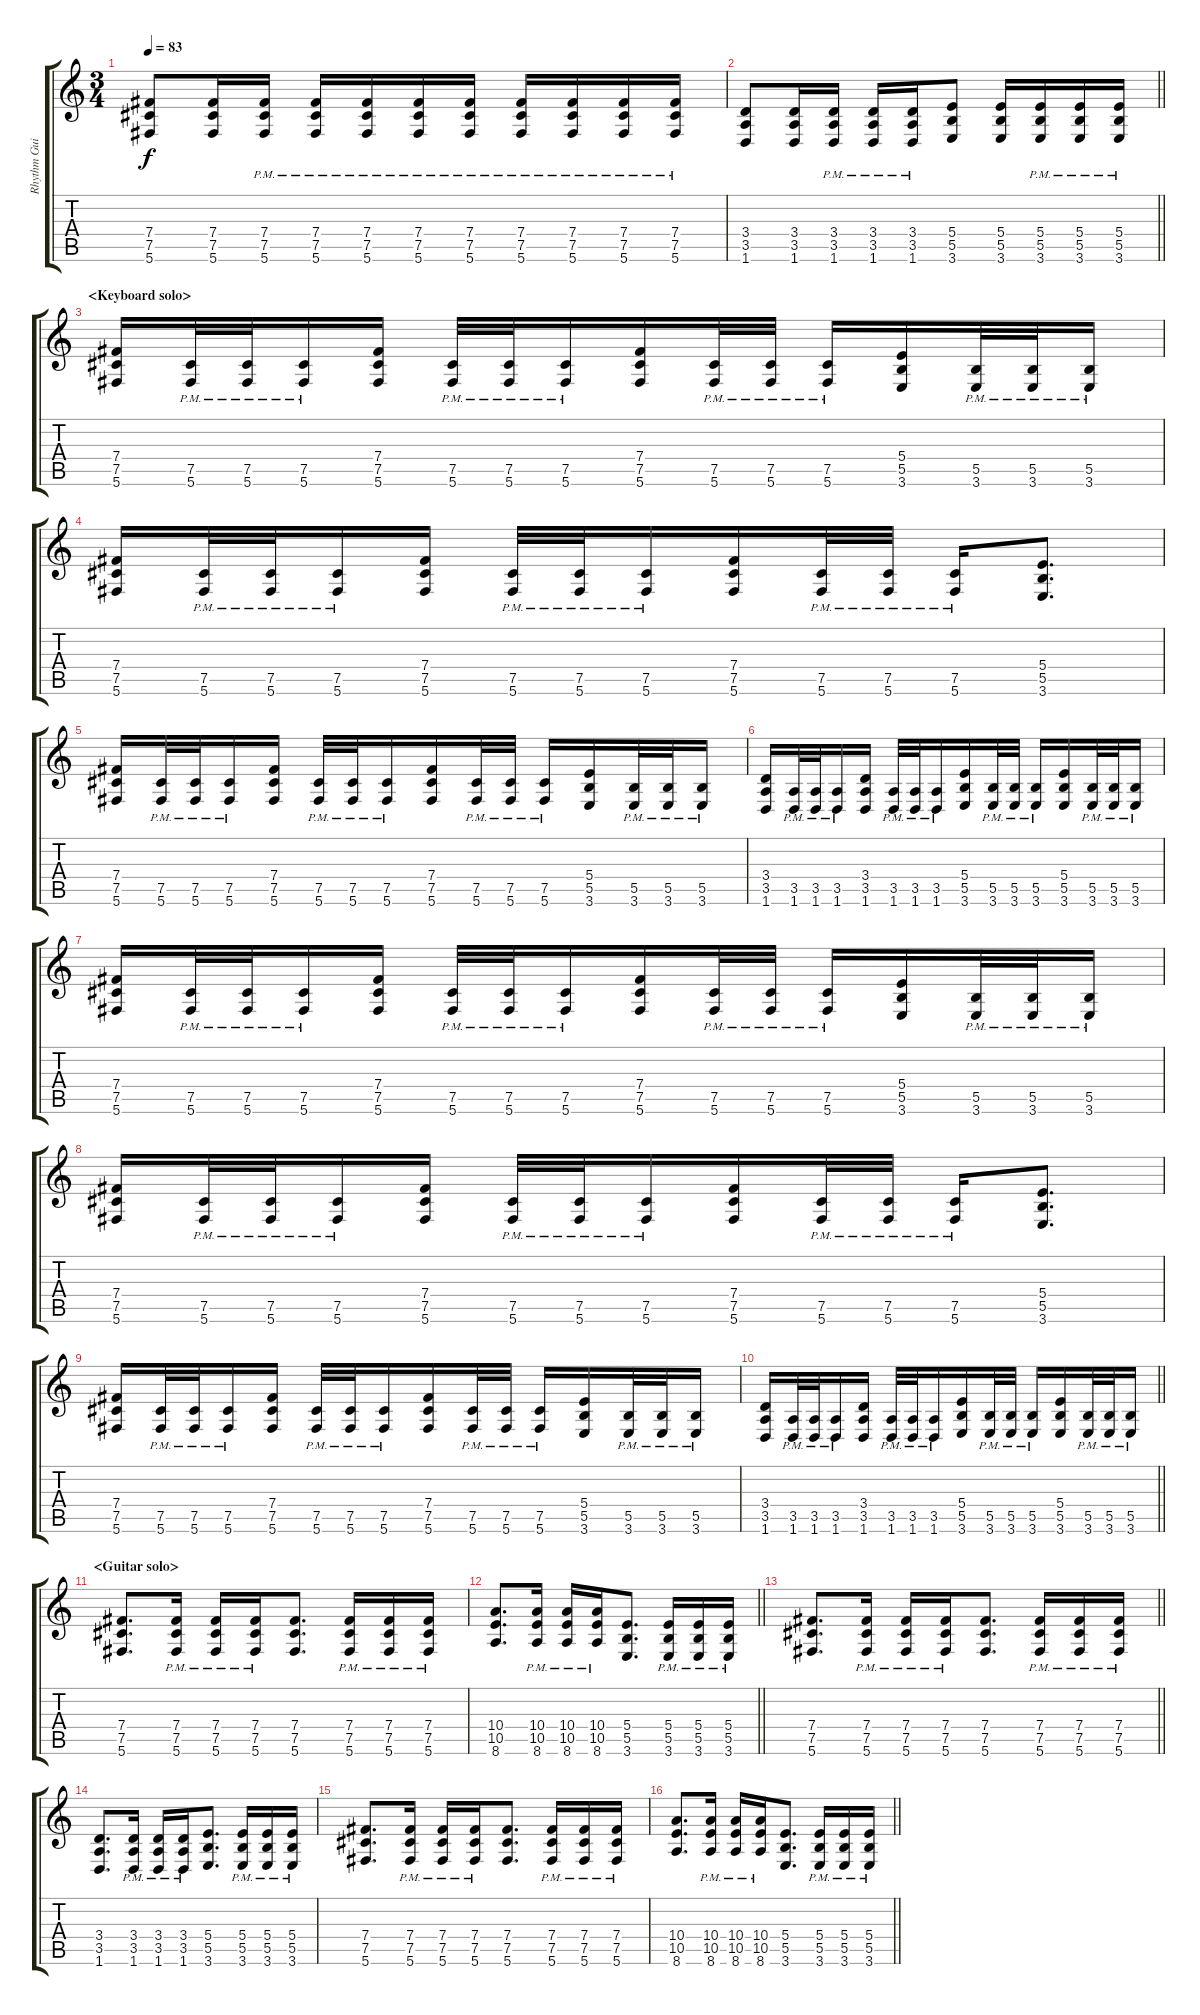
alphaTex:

\track ("Rhythm Guitar" "Rhythm Gui") {instrument overdrivenguitar}
\staff {score tabs}
\tuning (Db4 Ab3 E3 B2 Gb2 Db2) {hide}
\ts (3 4)
\tempo 83
\clef g2
\ks c
(7.4 7.5 5.6).8{dy f} (7.4 7.5 5.6).16 (7.4{pm} 7.5{pm} 5.6{pm}).16 (7.4{pm} 7.5{pm} 5.6{pm}).16 (7.4{pm} 7.5{pm} 5.6{pm}).16 (7.4{pm} 7.5{pm} 5.6{pm}).16 (7.4{pm} 7.5{pm} 5.6{pm}).16 (7.4{pm} 7.5{pm} 5.6{pm}).16 (7.4{pm} 7.5{pm} 5.6{pm}).16 (7.4{pm} 7.5{pm} 5.6{pm}).16 (7.4{pm} 7.5{pm} 5.6{pm}).16 |
\barLineRight lightlight
(3.4 3.5 1.6).8 (3.4 3.5 1.6).16 (3.4{pm} 3.5{pm} 1.6{pm}).16 (3.4{pm} 3.5{pm} 1.6{pm}).16 (3.4{pm} 3.5{pm} 1.6{pm}).16 (5.4 5.5 3.6).8 (5.4 5.5 3.6).16 (5.4{pm} 5.5{pm} 3.6{pm}).16 (5.4{pm} 5.5{pm} 3.6{pm}).16 (5.4{pm} 5.5{pm} 3.6{pm}).16 |
\section ("" "<Keyboard solo>")
(7.4 7.5 5.6).16 (7.5{pm} 5.6{pm}).32 (7.5{pm} 5.6{pm}).32 (7.5{pm} 5.6{pm}).16 (7.4 7.5 5.6).16 (7.5{pm} 5.6{pm}).32 (7.5{pm} 5.6{pm}).32 (7.5{pm} 5.6{pm}).16 (7.4 7.5 5.6).16 (7.5{pm} 5.6{pm}).32 (7.5{pm} 5.6{pm}).32 (7.5{pm} 5.6{pm}).16 (5.4 5.5 3.6).16 (5.5{pm} 3.6{pm}).32 (5.5{pm} 3.6{pm}).32 (5.5{pm} 3.6{pm}).16 |
(7.4 7.5 5.6).16 (7.5{pm} 5.6{pm}).32 (7.5{pm} 5.6{pm}).32 (7.5{pm} 5.6{pm}).16 (7.4 7.5 5.6).16 (7.5{pm} 5.6{pm}).32 (7.5{pm} 5.6{pm}).32 (7.5{pm} 5.6{pm}).16 (7.4 7.5 5.6).16 (7.5{pm} 5.6{pm}).32 (7.5{pm} 5.6{pm}).32 (7.5{pm} 5.6{pm}).16 (5.4 5.5 3.6).8{d} |
(7.4 7.5 5.6).16 (7.5{pm} 5.6{pm}).32 (7.5{pm} 5.6{pm}).32 (7.5{pm} 5.6{pm}).16 (7.4 7.5 5.6).16 (7.5{pm} 5.6{pm}).32 (7.5{pm} 5.6{pm}).32 (7.5{pm} 5.6{pm}).16 (7.4 7.5 5.6).16 (7.5{pm} 5.6{pm}).32 (7.5{pm} 5.6{pm}).32 (7.5{pm} 5.6{pm}).16 (5.4 5.5 3.6).16 (5.5{pm} 3.6{pm}).32 (5.5{pm} 3.6{pm}).32 (5.5{pm} 3.6{pm}).16 |
(3.4 3.5 1.6).16 (3.5{pm} 1.6{pm}).32 (3.5{pm} 1.6{pm}).32 (3.5{pm} 1.6{pm}).16 (3.4 3.5 1.6).16 (3.5{pm} 1.6{pm}).32 (3.5{pm} 1.6{pm}).32 (3.5{pm} 1.6{pm}).16 (5.4 5.5 3.6).16 (5.5{pm} 3.6{pm}).32 (5.5{pm} 3.6{pm}).32 (5.5{pm} 3.6{pm}).16 (5.4 5.5 3.6).16 (5.5{pm} 3.6{pm}).32 (5.5{pm} 3.6{pm}).32 (5.5{pm} 3.6{pm}).16 |
(7.4 7.5 5.6).16 (7.5{pm} 5.6{pm}).32 (7.5{pm} 5.6{pm}).32 (7.5{pm} 5.6{pm}).16 (7.4 7.5 5.6).16 (7.5{pm} 5.6{pm}).32 (7.5{pm} 5.6{pm}).32 (7.5{pm} 5.6{pm}).16 (7.4 7.5 5.6).16 (7.5{pm} 5.6{pm}).32 (7.5{pm} 5.6{pm}).32 (7.5{pm} 5.6{pm}).16 (5.4 5.5 3.6).16 (5.5{pm} 3.6{pm}).32 (5.5{pm} 3.6{pm}).32 (5.5{pm} 3.6{pm}).16 |
(7.4 7.5 5.6).16 (7.5{pm} 5.6{pm}).32 (7.5{pm} 5.6{pm}).32 (7.5{pm} 5.6{pm}).16 (7.4 7.5 5.6).16 (7.5{pm} 5.6{pm}).32 (7.5{pm} 5.6{pm}).32 (7.5{pm} 5.6{pm}).16 (7.4 7.5 5.6).16 (7.5{pm} 5.6{pm}).32 (7.5{pm} 5.6{pm}).32 (7.5{pm} 5.6{pm}).16 (5.4 5.5 3.6).8{d} |
(7.4 7.5 5.6).16 (7.5{pm} 5.6{pm}).32 (7.5{pm} 5.6{pm}).32 (7.5{pm} 5.6{pm}).16 (7.4 7.5 5.6).16 (7.5{pm} 5.6{pm}).32 (7.5{pm} 5.6{pm}).32 (7.5{pm} 5.6{pm}).16 (7.4 7.5 5.6).16 (7.5{pm} 5.6{pm}).32 (7.5{pm} 5.6{pm}).32 (7.5{pm} 5.6{pm}).16 (5.4 5.5 3.6).16 (5.5{pm} 3.6{pm}).32 (5.5{pm} 3.6{pm}).32 (5.5{pm} 3.6{pm}).16 |
\barLineRight lightlight
(3.4 3.5 1.6).16 (3.5{pm} 1.6{pm}).32 (3.5{pm} 1.6{pm}).32 (3.5{pm} 1.6{pm}).16 (3.4 3.5 1.6).16 (3.5{pm} 1.6{pm}).32 (3.5{pm} 1.6{pm}).32 (3.5{pm} 1.6{pm}).16 (5.4 5.5 3.6).16 (5.5{pm} 3.6{pm}).32 (5.5{pm} 3.6{pm}).32 (5.5{pm} 3.6{pm}).16 (5.4 5.5 3.6).16 (5.5{pm} 3.6{pm}).32 (5.5{pm} 3.6{pm}).32 (5.5{pm} 3.6{pm}).16 |
\section ("" "<Guitar solo>")
(7.4 7.5 5.6).8{d} (7.4{pm} 7.5{pm} 5.6{pm}).16 (7.4{pm} 7.5{pm} 5.6{pm}).16 (7.4{pm} 7.5{pm} 5.6{pm}).16 (7.4 7.5 5.6).8{d} (7.4{pm} 7.5{pm} 5.6{pm}).16 (7.4{pm} 7.5{pm} 5.6{pm}).16 (7.4{pm} 7.5{pm} 5.6{pm}).16 |
\barLineRight lightlight
(10.4 10.5 8.6).8{d} (10.4{pm} 10.5{pm} 8.6{pm}).16 (10.4{pm} 10.5{pm} 8.6{pm}).16 (10.4{pm} 10.5{pm} 8.6{pm}).16 (5.4 5.5 3.6).8{d} (5.4{pm} 5.5{pm} 3.6{pm}).16 (5.4{pm} 5.5{pm} 3.6{pm}).16 (5.4{pm} 5.5{pm} 3.6{pm}).16 |
\barLineRight lightlight
(7.4 7.5 5.6).8{d} (7.4{pm} 7.5{pm} 5.6{pm}).16 (7.4{pm} 7.5{pm} 5.6{pm}).16 (7.4{pm} 7.5{pm} 5.6{pm}).16 (7.4 7.5 5.6).8{d} (7.4{pm} 7.5{pm} 5.6{pm}).16 (7.4{pm} 7.5{pm} 5.6{pm}).16 (7.4{pm} 7.5{pm} 5.6{pm}).16 |
(3.4 3.5 1.6).8{d} (3.4{pm} 3.5{pm} 1.6{pm}).16 (3.4{pm} 3.5{pm} 1.6{pm}).16 (3.4{pm} 3.5{pm} 1.6{pm}).16 (5.4 5.5 3.6).8{d} (5.4{pm} 5.5{pm} 3.6{pm}).16 (5.4{pm} 5.5{pm} 3.6{pm}).16 (5.4{pm} 5.5{pm} 3.6{pm}).16 |
(7.4 7.5 5.6).8{d} (7.4{pm} 7.5{pm} 5.6{pm}).16 (7.4{pm} 7.5{pm} 5.6{pm}).16 (7.4{pm} 7.5{pm} 5.6{pm}).16 (7.4 7.5 5.6).8{d} (7.4{pm} 7.5{pm} 5.6{pm}).16 (7.4{pm} 7.5{pm} 5.6{pm}).16 (7.4{pm} 7.5{pm} 5.6{pm}).16 |
\barLineRight lightlight
(10.4 10.5 8.6).8{d} (10.4{pm} 10.5{pm} 8.6{pm}).16 (10.4{pm} 10.5{pm} 8.6{pm}).16 (10.4{pm} 10.5{pm} 8.6{pm}).16 (5.4 5.5 3.6).8{d} (5.4{pm} 5.5{pm} 3.6{pm}).16 (5.4{pm} 5.5{pm} 3.6{pm}).16 (5.4{pm} 5.5{pm} 3.6{pm}).16
